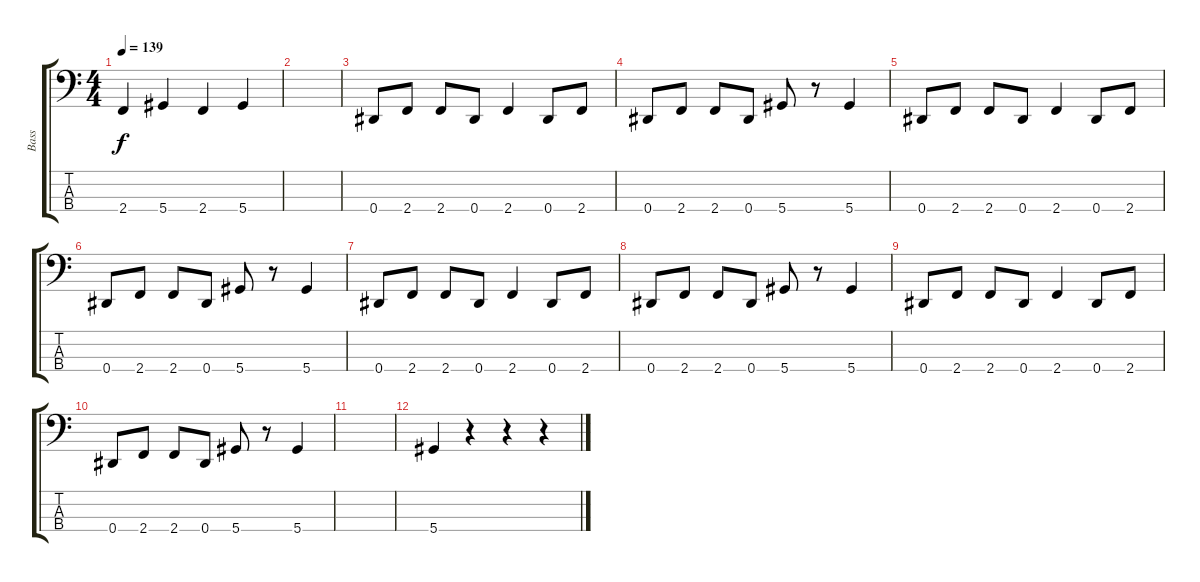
\track ("Bass" "Bass") {instrument electricbassfinger}
\staff {score tabs}
\tuning (Gb2 Db2 Ab1 Eb1) {hide}
\ts (4 4)
\tempo 139
\clef f4
\ks c
2.4{t}.4{dy f} 5.4.4 2.4.4 5.4.4 |
|
0.4.8 2.4.8 2.4.8 0.4.8 2.4.4 0.4.8 2.4.8 |
0.4.8 2.4.8 2.4.8 0.4.8 5.4.8 r.8 5.4.4 |
0.4.8 2.4.8 2.4.8 0.4.8 2.4.4 0.4.8 2.4.8 |
0.4.8 2.4.8 2.4.8 0.4.8 5.4.8 r.8 5.4.4 |
0.4.8 2.4.8 2.4.8 0.4.8 2.4.4 0.4.8 2.4.8 |
0.4.8 2.4.8 2.4.8 0.4.8 5.4.8 r.8 5.4.4 |
0.4.8 2.4.8 2.4.8 0.4.8 2.4.4 0.4.8 2.4.8 |
0.4.8 2.4.8 2.4.8 0.4.8 5.4.8 r.8 5.4.4 |
|
5.4.4 r.4 r.4 r.4
